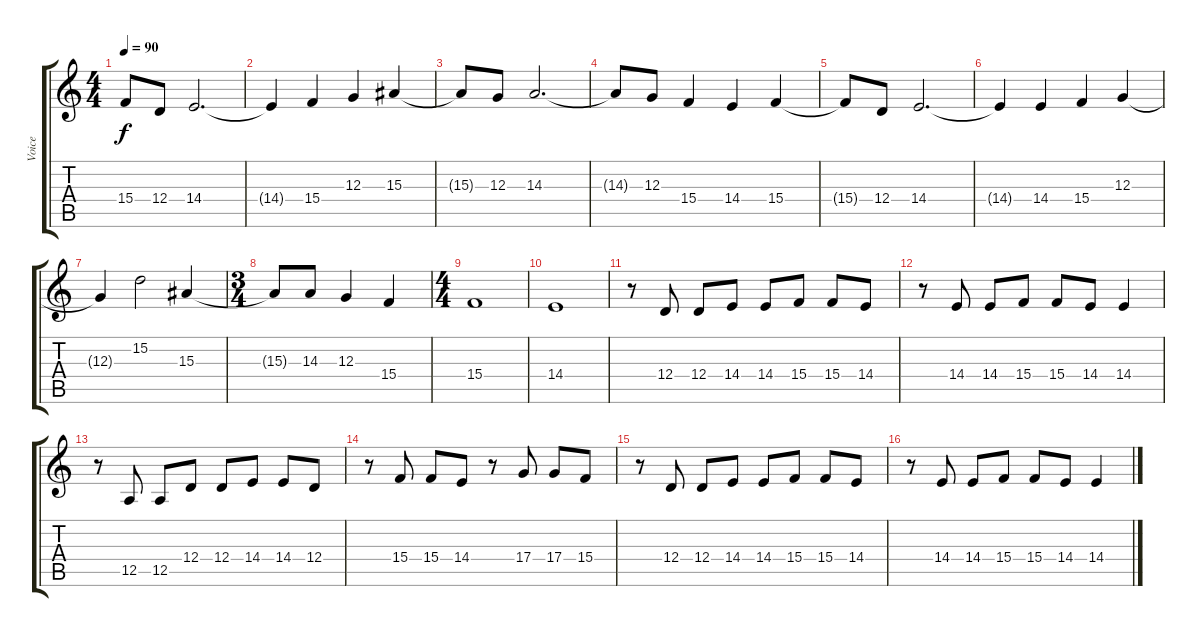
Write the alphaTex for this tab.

\track ("Voice" "Voice") {instrument pad7halo}
\staff {score tabs}
\tuning (E4 B3 G3 D3 A2 E2) {hide}
\ts (4 4)
\tempo 90
\clef g2
\ks c
15.4{t}.8{dy f} 12.4.8 14.4.2{d} |
14.4{t}.4 15.4.4 12.3.4 15.3.4 |
15.3{t}.8 12.3.8 14.3.2{d} |
14.3{t}.8 12.3.8 15.4.4 14.4.4 15.4.4 |
15.4{t}.8 12.4.8 14.4.2{d} |
14.4{t}.4 14.4.4 15.4.4 12.3.4 |
12.3{t}.4 15.2.2 15.3.4 |
\ts (3 4)
15.3{t}.8 14.3.8 12.3.4 15.4.4 |
\ts (4 4)
15.4.1 |
14.4.1 |
r.8 12.4.8 12.4.8 14.4.8 14.4.8 15.4.8 15.4.8 14.4.8 |
r.8 14.4.8 14.4.8 15.4.8 15.4.8 14.4.8 14.4.4 |
r.8 12.5.8 12.5.8 12.4.8 12.4.8 14.4.8 14.4.8 12.4.8 |
r.8 15.4.8 15.4.8 14.4.8 r.8 17.4.8 17.4.8 15.4.8 |
r.8 12.4.8 12.4.8 14.4.8 14.4.8 15.4.8 15.4.8 14.4.8 |
r.8 14.4.8 14.4.8 15.4.8 15.4.8 14.4.8 14.4.4
